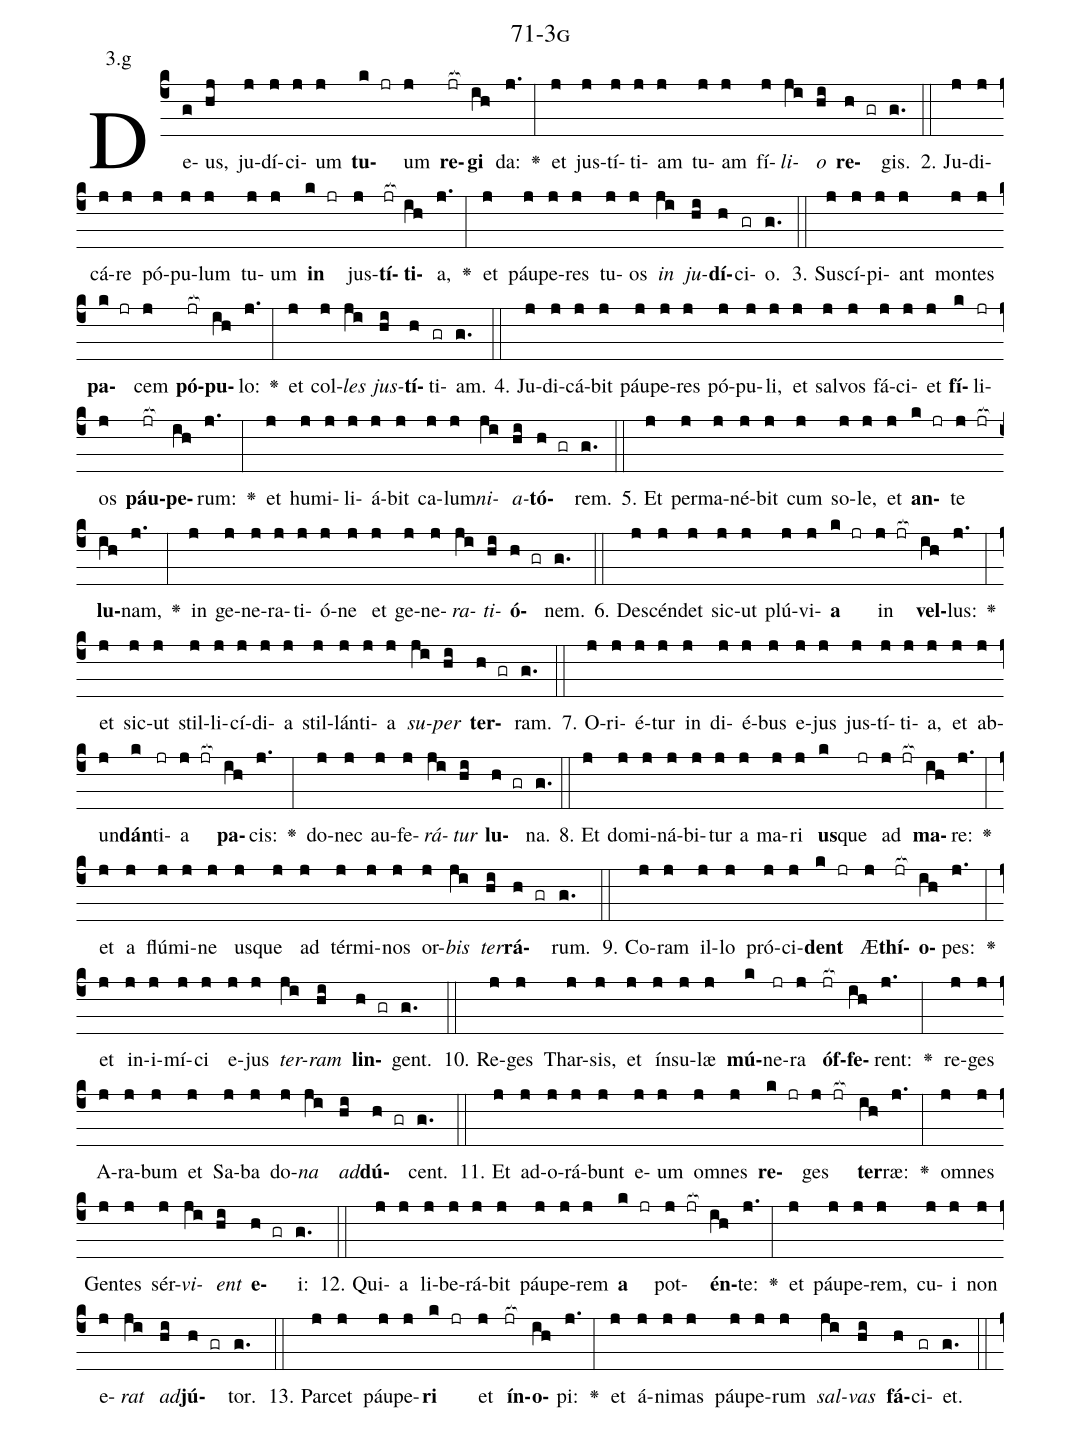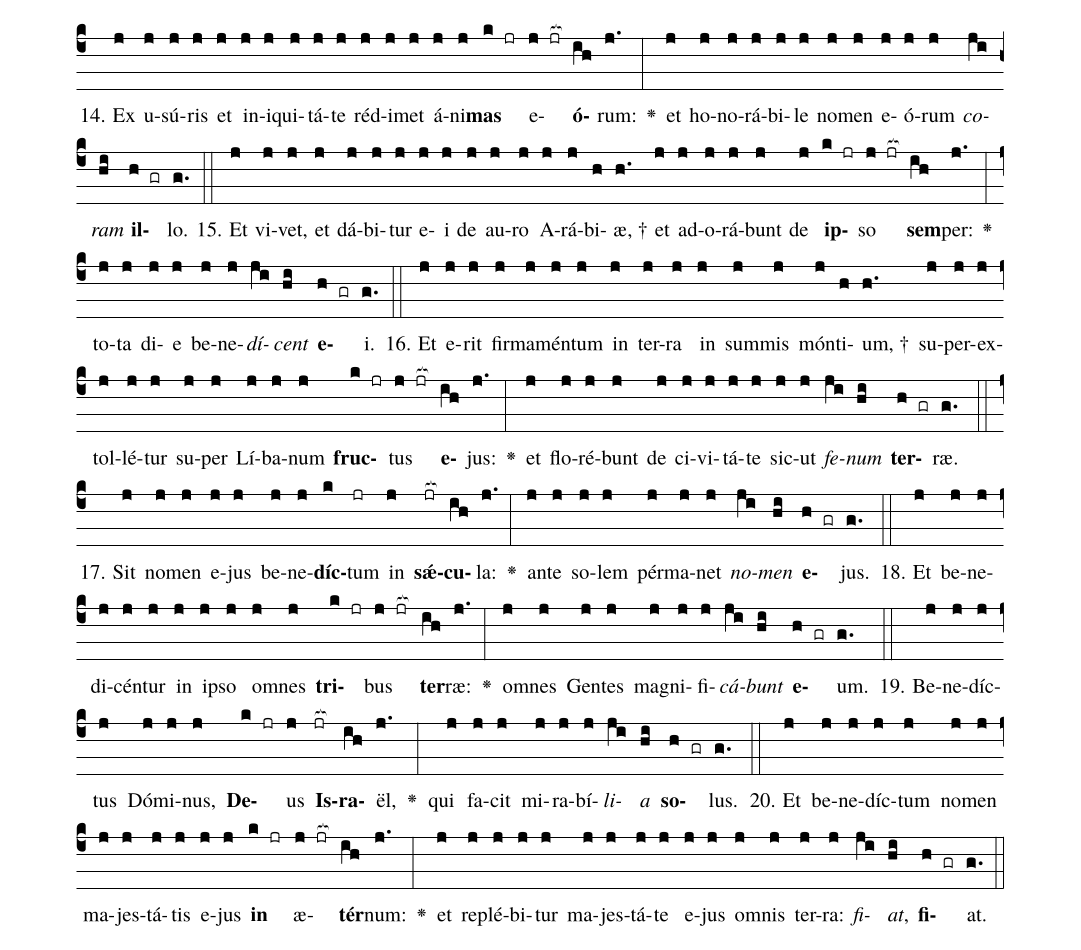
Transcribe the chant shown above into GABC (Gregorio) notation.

name: 71-3g;
annotation: 3.g;
%%
(c4)De(g)us,(hj) ju(j)dí(j)ci(j)um(j) <b>tu</b>(k jr)um(j) <b>re</b>(jr[ocb:1{])<b>gi</b>(ih[ocb:0}]) da:(j.) <v>\greheightstar</v>(:) et(j) jus(j)tí(j)ti(j)am(j) tu(j)am(j) fí(j)<i>li</i>(ji)<i>o</i>(hi) <b>re</b>(h gr)gis.(g.) (::)
2. Ju(j)di(j)cá(j)re(j) pó(j)pu(j)lum(j) tu(j)um(j) <b>in</b>(k jr) jus(j)<b>tí</b>(jr[ocb:1{])<b>ti</b>(ih[ocb:0}])a,(j.) <v>\greheightstar</v>(:) et(j) páu(j)pe(j)res(j) tu(j)os(j) <i>in</i>(ji) <i>ju</i>(hi)<b>dí</b>(h)ci(gr)o.(g.) (::)
3. Su(j)scí(j)pi(j)ant(j) mon(j)tes(j) <b>pa</b>(k jr)cem(j) <b>pó</b>(jr[ocb:1{])<b>pu</b>(ih[ocb:0}])lo:(j.) <v>\greheightstar</v>(:) et(j) col(j)<i>les</i>(ji) <i>jus</i>(hi)<b>tí</b>(h)ti(gr)am.(g.) (::)
4. Ju(j)di(j)cá(j)bit(j) páu(j)pe(j)res(j) pó(j)pu(j)li,(j) et(j) sal(j)vos(j) fá(j)ci(j)et(j) <b>fí</b>(k)li(jr)os(j) <b>páu</b>(jr[ocb:1{])<b>pe</b>(ih[ocb:0}])rum:(j.) <v>\greheightstar</v>(:) et(j) hu(j)mi(j)li(j)á(j)bit(j) ca(j)lum(j)<i>ni</i>(ji)<i>a</i>(hi)<b>tó</b>(h gr)rem.(g.) (::)
5. Et(j) per(j)ma(j)né(j)bit(j) cum(j) so(j)le,(j) et(j) <b>an</b>(k jr)te(j jr[ocb:1{]) <b>lu</b>(ih[ocb:0}])nam,(j.) <v>\greheightstar</v>(:) in(j) ge(j)ne(j)ra(j)ti(j)ó(j)ne(j) et(j) ge(j)ne(j)<i>ra</i>(ji)<i>ti</i>(hi)<b>ó</b>(h gr)nem.(g.) (::)
6. De(j)scén(j)det(j) sic(j)ut(j) plú(j)vi(j)<b>a</b>(k jr) in(j jr[ocb:1{]) <b>vel</b>(ih[ocb:0}])lus:(j.) <v>\greheightstar</v>(:) et(j) sic(j)ut(j) stil(j)li(j)cí(j)di(j)a(j) stil(j)lán(j)ti(j)a(j) <i>su</i>(ji)<i>per</i>(hi) <b>ter</b>(h gr)ram.(g.) (::)
7. O(j)ri(j)é(j)tur(j) in(j) di(j)é(j)bus(j) e(j)jus(j) jus(j)tí(j)ti(j)a,(j) et(j) ab(j)un(j)<b>dán</b>(k)ti(jr)a(j jr[ocb:1{]) <b>pa</b>(ih[ocb:0}])cis:(j.) <v>\greheightstar</v>(:) do(j)nec(j) au(j)fe(j)<i>rá</i>(ji)<i>tur</i>(hi) <b>lu</b>(h gr)na.(g.) (::)
8. Et(j) do(j)mi(j)ná(j)bi(j)tur(j) a(j) ma(j)ri(j) <b>us</b>(k)que(jr) ad(j jr[ocb:1{]) <b>ma</b>(ih[ocb:0}])re:(j.) <v>\greheightstar</v>(:) et(j) a(j) flú(j)mi(j)ne(j) us(j)que(j) ad(j) tér(j)mi(j)nos(j) or(j)<i>bis</i>(ji) <i>ter</i>(hi)<b>rá</b>(h gr)rum.(g.) (::)
9. Co(j)ram(j) il(j)lo(j) pró(j)ci(j)<b>dent</b>(k jr) Æ(j)<b>thí</b>(jr[ocb:1{])<b>o</b>(ih[ocb:0}])pes:(j.) <v>\greheightstar</v>(:) et(j) in(j)i(j)mí(j)ci(j) e(j)jus(j) <i>ter</i>(ji)<i>ram</i>(hi) <b>lin</b>(h gr)gent.(g.) (::)
10. Re(j)ges(j) Thar(j)sis,(j) et(j) ín(j)su(j)læ(j) <b>mú</b>(k)ne(jr)ra(j) <b>óf</b>(jr[ocb:1{])<b>fe</b>(ih[ocb:0}])rent:(j.) <v>\greheightstar</v>(:) re(j)ges(j) A(j)ra(j)bum(j) et(j) Sa(j)ba(j) do(j)<i>na</i>(ji) <i>ad</i>(hi)<b>dú</b>(h gr)cent.(g.) (::)
11. Et(j) ad(j)o(j)rá(j)bunt(j) e(j)um(j) om(j)nes(j) <b>re</b>(k jr)ges(j jr[ocb:1{]) <b>ter</b>(ih[ocb:0}])ræ:(j.) <v>\greheightstar</v>(:) om(j)nes(j) Gen(j)tes(j) sér(j)<i>vi</i>(ji)<i>ent</i>(hi) <b>e</b>(h gr)i:(g.) (::)
12. Qui(j)a(j) li(j)be(j)rá(j)bit(j) páu(j)pe(j)rem(j) <b>a</b>(k jr) pot(j jr[ocb:1{])<b>én</b>(ih[ocb:0}])te:(j.) <v>\greheightstar</v>(:) et(j) páu(j)pe(j)rem,(j) cu(j)i(j) non(j) e(j)<i>rat</i>(ji) <i>ad</i>(hi)<b>jú</b>(h gr)tor.(g.) (::)
13. Par(j)cet(j) páu(j)pe(j)<b>ri</b>(k jr) et(j) <b>ín</b>(jr[ocb:1{])<b>o</b>(ih[ocb:0}])pi:(j.) <v>\greheightstar</v>(:) et(j) á(j)ni(j)mas(j) páu(j)pe(j)rum(j) <i>sal</i>(ji)<i>vas</i>(hi) <b>fá</b>(h)ci(gr)et.(g.) (::)
14. Ex(j) u(j)sú(j)ris(j) et(j) in(j)i(j)qui(j)tá(j)te(j) réd(j)i(j)met(j) á(j)ni(j)<b>mas</b>(k jr) e(j jr[ocb:1{])<b>ó</b>(ih[ocb:0}])rum:(j.) <v>\greheightstar</v>(:) et(j) ho(j)no(j)rá(j)bi(j)le(j) no(j)men(j) e(j)ó(j)rum(j) <i>co</i>(ji)<i>ram</i>(hi) <b>il</b>(h gr)lo.(g.) (::)
15. Et(j) vi(j)vet,(j) et(j) dá(j)bi(j)tur(j) e(j)i(j) de(j) au(j)ro(j) A(j)rá(j)bi(h)æ, †(h.) et(j) ad(j)o(j)rá(j)bunt(j) de(j) <b>ip</b>(k jr)so(j jr[ocb:1{]) <b>sem</b>(ih[ocb:0}])per:(j.) <v>\greheightstar</v>(:) to(j)ta(j) di(j)e(j) be(j)ne(j)<i>dí</i>(ji)<i>cent</i>(hi) <b>e</b>(h gr)i.(g.) (::)
16. Et(j) e(j)rit(j) fir(j)ma(j)mén(j)tum(j) in(j) ter(j)ra(j) in(j) sum(j)mis(j) món(j)ti(h)um, †(h.) su(j)per(j)ex(j)tol(j)lé(j)tur(j) su(j)per(j) Lí(j)ba(j)num(j) <b>fruc</b>(k jr)tus(j jr[ocb:1{]) <b>e</b>(ih[ocb:0}])jus:(j.) <v>\greheightstar</v>(:) et(j) flo(j)ré(j)bunt(j) de(j) ci(j)vi(j)tá(j)te(j) sic(j)ut(j) <i>fe</i>(ji)<i>num</i>(hi) <b>ter</b>(h gr)ræ.(g.) (::)
17. Sit(j) no(j)men(j) e(j)jus(j) be(j)ne(j)<b>díc</b>(k)tum(jr) in(j) <b>sǽ</b>(jr[ocb:1{])<b>cu</b>(ih[ocb:0}])la:(j.) <v>\greheightstar</v>(:) an(j)te(j) so(j)lem(j) pér(j)ma(j)net(j) <i>no</i>(ji)<i>men</i>(hi) <b>e</b>(h gr)jus.(g.) (::)
18. Et(j) be(j)ne(j)di(j)cén(j)tur(j) in(j) ip(j)so(j) om(j)nes(j) <b>tri</b>(k jr)bus(j jr[ocb:1{]) <b>ter</b>(ih[ocb:0}])ræ:(j.) <v>\greheightstar</v>(:) om(j)nes(j) Gen(j)tes(j) ma(j)gni(j)fi(j)<i>cá</i>(ji)<i>bunt</i>(hi) <b>e</b>(h gr)um.(g.) (::)
19. Be(j)ne(j)díc(j)tus(j) Dó(j)mi(j)nus,(j) <b>De</b>(k jr)us(j) <b>Is</b>(jr[ocb:1{])<b>ra</b>(ih[ocb:0}])ël,(j.) <v>\greheightstar</v>(:) qui(j) fa(j)cit(j) mi(j)ra(j)bí(j)<i>li</i>(ji)<i>a</i>(hi) <b>so</b>(h gr)lus.(g.) (::)
20. Et(j) be(j)ne(j)díc(j)tum(j) no(j)men(j) ma(j)jes(j)tá(j)tis(j) e(j)jus(j) <b>in</b>(k jr) æ(j jr[ocb:1{])<b>tér</b>(ih[ocb:0}])num:(j.) <v>\greheightstar</v>(:) et(j) re(j)plé(j)bi(j)tur(j) ma(j)jes(j)tá(j)te(j) e(j)jus(j) om(j)nis(j) ter(j)ra:(j) <i>fi</i>(ji)<i>at</i>,(hi) <b>fi</b>(h gr)at.(g.) (::)
